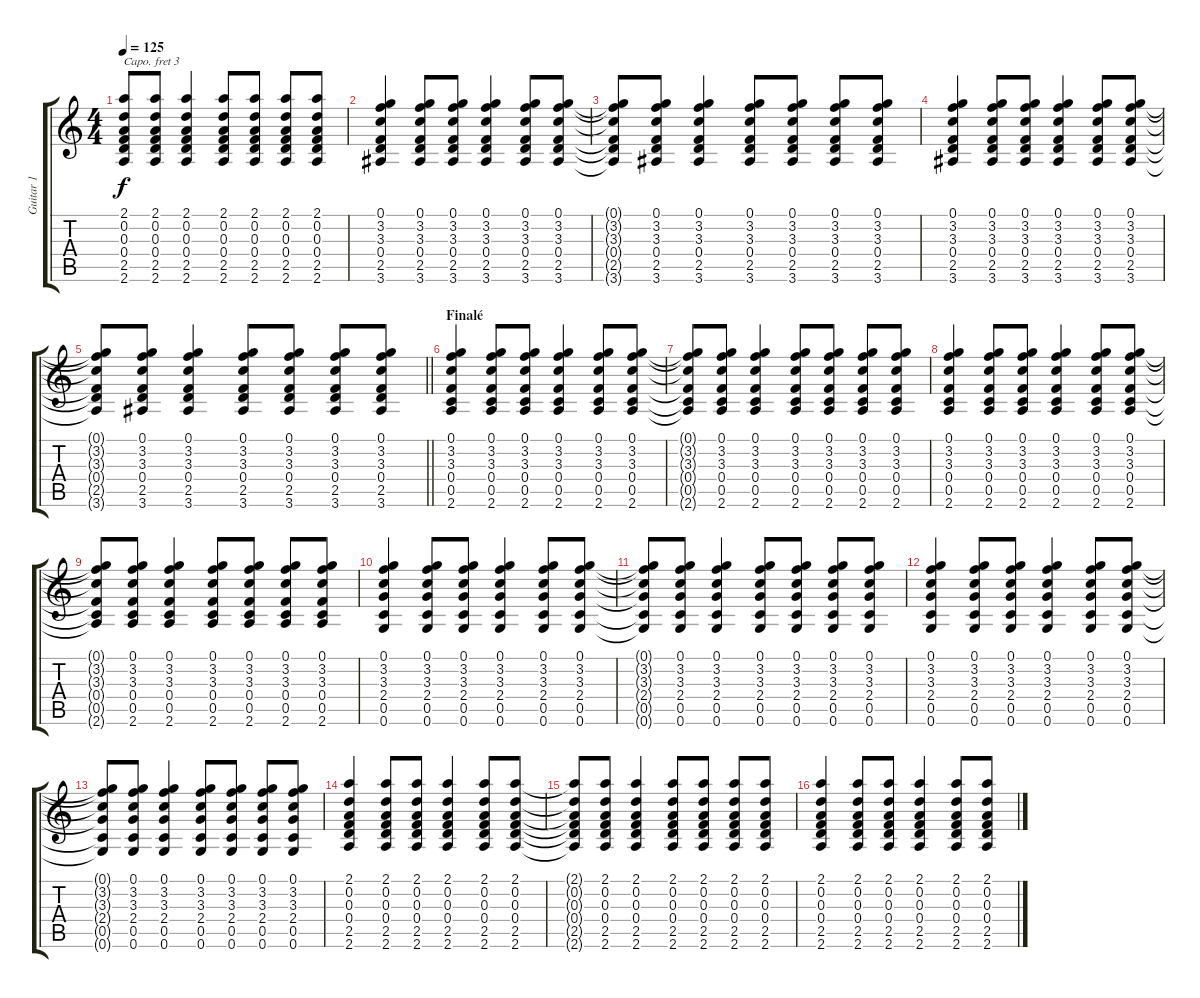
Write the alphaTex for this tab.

\track ("Guitar 1" "Guitar 1") {instrument acousticguitarsteel}
\staff {score tabs}
\capo 3
\tuning (E4 B3 Gb3 D3 A2 E2) {hide}
\ts (4 4)
\tempo 125
\clef g2
\ks c
(2.1{t} 0.2{t} 0.3{t} 0.4{t} 2.5{t} 2.6{t}).8{dy f} (2.1 0.2 0.3 0.4 2.5 2.6).8 (2.1 0.2 0.3 0.4 2.5 2.6).4 (2.1 0.2 0.3 0.4 2.5 2.6).8 (2.1 0.2 0.3 0.4 2.5 2.6).8 (2.1 0.2 0.3 0.4 2.5 2.6).8 (2.1 0.2 0.3 0.4 2.5 2.6).8 |
(0.1 3.2 3.3 0.4 2.5 3.6).4 (0.1 3.2 3.3 0.4 2.5 3.6).8 (0.1 3.2 3.3 0.4 2.5 3.6).8 (0.1 3.2 3.3 0.4 2.5 3.6).4 (0.1 3.2 3.3 0.4 2.5 3.6).8 (0.1 3.2 3.3 0.4 2.5 3.6).8 |
(0.1{t} 3.2{t} 3.3{t} 0.4{t} 2.5{t} 3.6{t}).8 (0.1 3.2 3.3 0.4 2.5 3.6).8 (0.1 3.2 3.3 0.4 2.5 3.6).4 (0.1 3.2 3.3 0.4 2.5 3.6).8 (0.1 3.2 3.3 0.4 2.5 3.6).8 (0.1 3.2 3.3 0.4 2.5 3.6).8 (0.1 3.2 3.3 0.4 2.5 3.6).8 |
(0.1 3.2 3.3 0.4 2.5 3.6).4 (0.1 3.2 3.3 0.4 2.5 3.6).8 (0.1 3.2 3.3 0.4 2.5 3.6).8 (0.1 3.2 3.3 0.4 2.5 3.6).4 (0.1 3.2 3.3 0.4 2.5 3.6).8 (0.1 3.2 3.3 0.4 2.5 3.6).8 |
\barLineRight lightlight
(0.1{t} 3.2{t} 3.3{t} 0.4{t} 2.5{t} 3.6{t}).8 (0.1 3.2 3.3 0.4 2.5 3.6).8 (0.1 3.2 3.3 0.4 2.5 3.6).4 (0.1 3.2 3.3 0.4 2.5 3.6).8 (0.1 3.2 3.3 0.4 2.5 3.6).8 (0.1 3.2 3.3 0.4 2.5 3.6).8 (0.1 3.2 3.3 0.4 2.5 3.6).8 |
\section ("" "Finalé")
(0.1 3.2 3.3 0.4 0.5 2.6).4 (0.1 3.2 3.3 0.4 0.5 2.6).8 (0.1 3.2 3.3 0.4 0.5 2.6).8 (0.1 3.2 3.3 0.4 0.5 2.6).4 (0.1 3.2 3.3 0.4 0.5 2.6).8 (0.1 3.2 3.3 0.4 0.5 2.6).8 |
(0.1{t} 3.2{t} 3.3{t} 0.4{t} 0.5{t} 2.6{t}).8 (0.1 3.2 3.3 0.4 0.5 2.6).8 (0.1 3.2 3.3 0.4 0.5 2.6).4 (0.1 3.2 3.3 0.4 0.5 2.6).8 (0.1 3.2 3.3 0.4 0.5 2.6).8 (0.1 3.2 3.3 0.4 0.5 2.6).8 (0.1 3.2 3.3 0.4 0.5 2.6).8 |
(0.1 3.2 3.3 0.4 0.5 2.6).4 (0.1 3.2 3.3 0.4 0.5 2.6).8 (0.1 3.2 3.3 0.4 0.5 2.6).8 (0.1 3.2 3.3 0.4 0.5 2.6).4 (0.1 3.2 3.3 0.4 0.5 2.6).8 (0.1 3.2 3.3 0.4 0.5 2.6).8 |
(0.1{t} 3.2{t} 3.3{t} 0.4{t} 0.5{t} 2.6{t}).8 (0.1 3.2 3.3 0.4 0.5 2.6).8 (0.1 3.2 3.3 0.4 0.5 2.6).4 (0.1 3.2 3.3 0.4 0.5 2.6).8 (0.1 3.2 3.3 0.4 0.5 2.6).8 (0.1 3.2 3.3 0.4 0.5 2.6).8 (0.1 3.2 3.3 0.4 0.5 2.6).8 |
(0.1 3.2 3.3 2.4 0.5 0.6).4 (0.1 3.2 3.3 2.4 0.5 0.6).8 (0.1 3.2 3.3 2.4 0.5 0.6).8 (0.1 3.2 3.3 2.4 0.5 0.6).4 (0.1 3.2 3.3 2.4 0.5 0.6).8 (0.1 3.2 3.3 2.4 0.5 0.6).8 |
(0.1{t} 3.2{t} 3.3{t} 2.4{t} 0.5{t} 0.6{t}).8 (0.1 3.2 3.3 2.4 0.5 0.6).8 (0.1 3.2 3.3 2.4 0.5 0.6).4 (0.1 3.2 3.3 2.4 0.5 0.6).8 (0.1 3.2 3.3 2.4 0.5 0.6).8 (0.1 3.2 3.3 2.4 0.5 0.6).8 (0.1 3.2 3.3 2.4 0.5 0.6).8 |
(0.1 3.2 3.3 2.4 0.5 0.6).4 (0.1 3.2 3.3 2.4 0.5 0.6).8 (0.1 3.2 3.3 2.4 0.5 0.6).8 (0.1 3.2 3.3 2.4 0.5 0.6).4 (0.1 3.2 3.3 2.4 0.5 0.6).8 (0.1 3.2 3.3 2.4 0.5 0.6).8 |
(0.1{t} 3.2{t} 3.3{t} 2.4{t} 0.5{t} 0.6{t}).8 (0.1 3.2 3.3 2.4 0.5 0.6).8 (0.1 3.2 3.3 2.4 0.5 0.6).4 (0.1 3.2 3.3 2.4 0.5 0.6).8 (0.1 3.2 3.3 2.4 0.5 0.6).8 (0.1 3.2 3.3 2.4 0.5 0.6).8 (0.1 3.2 3.3 2.4 0.5 0.6).8 |
(2.1 0.2 0.3 0.4 2.5 2.6).4 (2.1 0.2 0.3 0.4 2.5 2.6).8 (2.1 0.2 0.3 0.4 2.5 2.6).8 (2.1 0.2 0.3 0.4 2.5 2.6).4 (2.1 0.2 0.3 0.4 2.5 2.6).8 (2.1 0.2 0.3 0.4 2.5 2.6).8 |
(2.1{t} 0.2{t} 0.3{t} 0.4{t} 2.5{t} 2.6{t}).8 (2.1 0.2 0.3 0.4 2.5 2.6).8 (2.1 0.2 0.3 0.4 2.5 2.6).4 (2.1 0.2 0.3 0.4 2.5 2.6).8 (2.1 0.2 0.3 0.4 2.5 2.6).8 (2.1 0.2 0.3 0.4 2.5 2.6).8 (2.1 0.2 0.3 0.4 2.5 2.6).8 |
(2.1 0.2 0.3 0.4 2.5 2.6).4 (2.1 0.2 0.3 0.4 2.5 2.6).8 (2.1 0.2 0.3 0.4 2.5 2.6).8 (2.1 0.2 0.3 0.4 2.5 2.6).4 (2.1 0.2 0.3 0.4 2.5 2.6).8 (2.1 0.2 0.3 0.4 2.5 2.6).8
